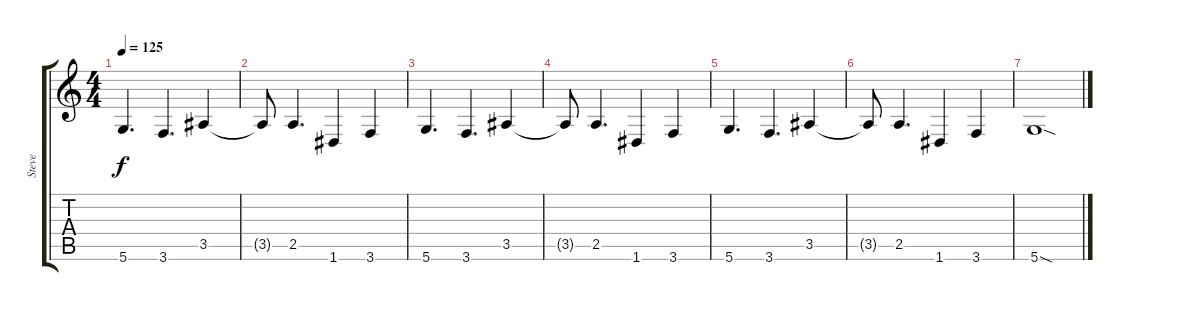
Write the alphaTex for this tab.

\track ("Steve" "Steve") {instrument electricbassfinger}
\staff {score tabs}
\tuning (D4 A3 F3 C3 G2 D2) {hide}
\ts (4 4)
\tempo 125
\clef g2
\ks c
5.6.4{d dy f} 3.6.4{d} 3.5.4 |
3.5{t}.8 2.5.4{d} 1.6.4 3.6.4 |
5.6.4{d} 3.6.4{d} 3.5.4 |
3.5{t}.8 2.5.4{d} 1.6.4 3.6.4 |
5.6.4{d} 3.6.4{d} 3.5.4 |
3.5{t}.8 2.5.4{d} 1.6.4 3.6.4 |
5.6{sod}.1
